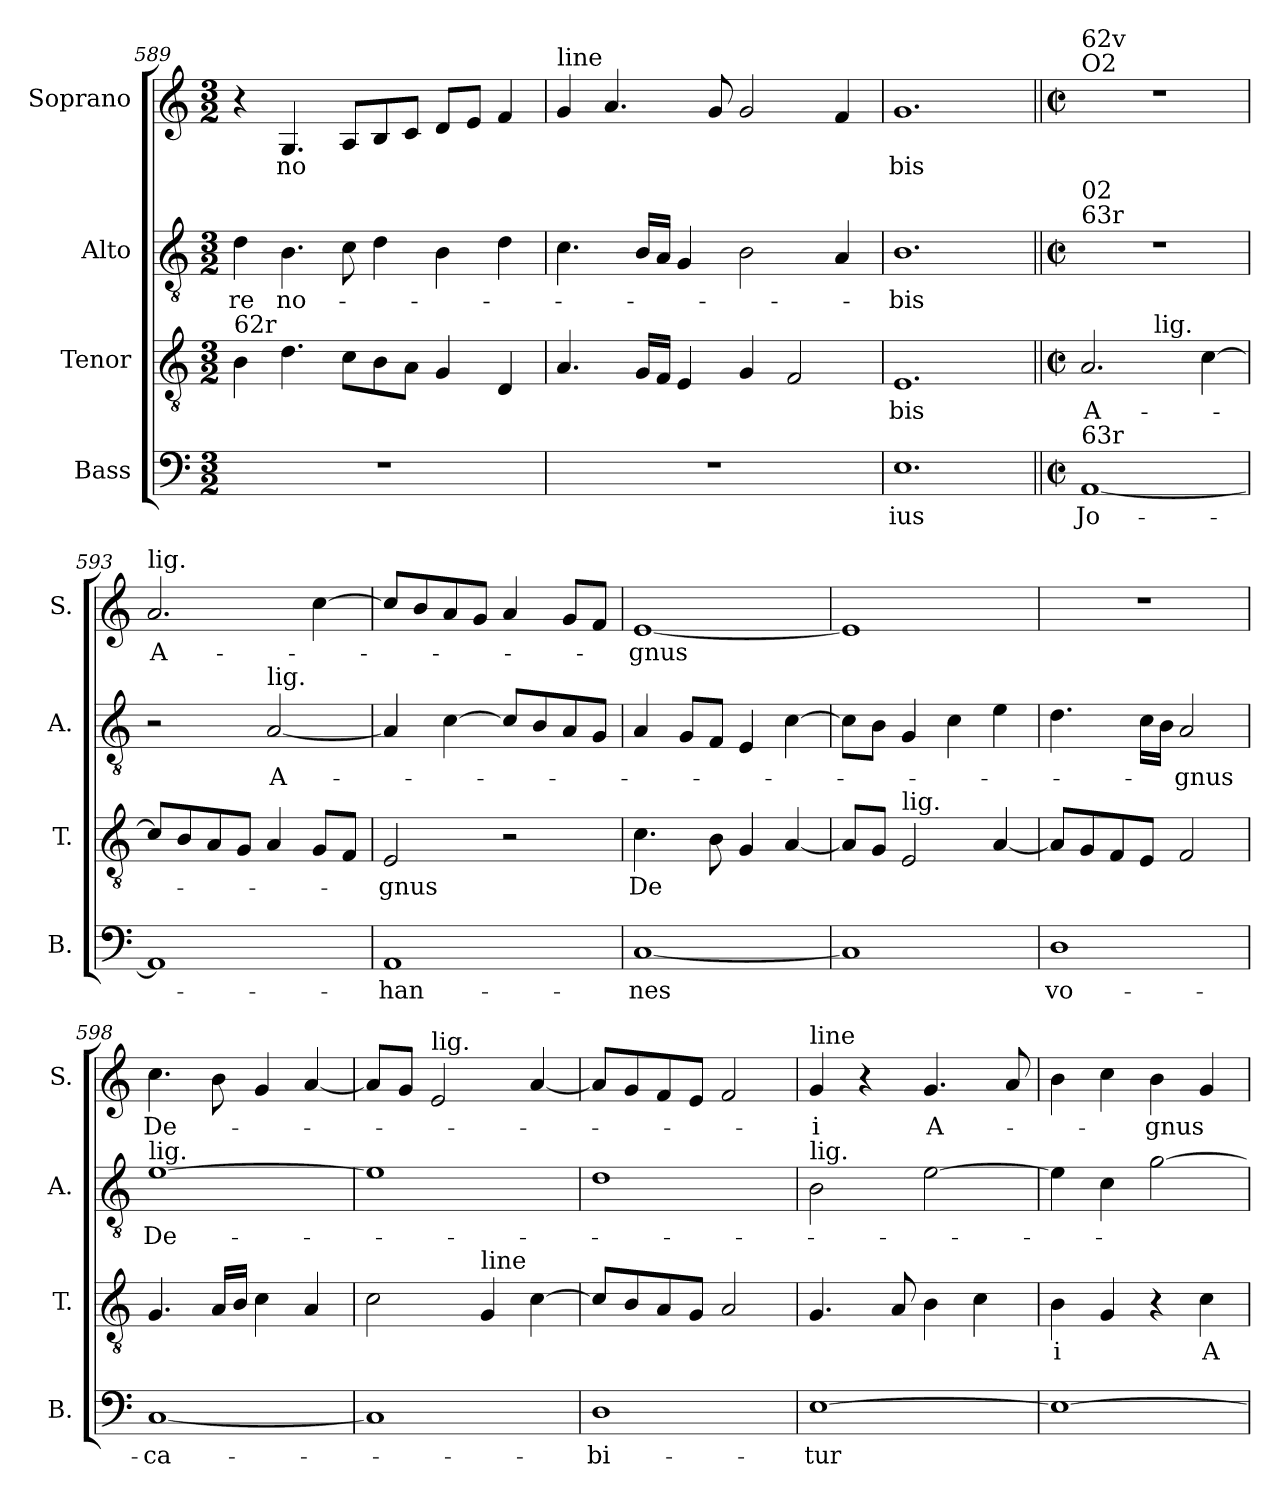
**kern	**text	**kern	**text	**kern	**text	**kern	**text
*part4	*part4	*part3	*part3	*part2	*part2	*part1	*part1
*staff4	*staff4	*staff3	*staff3	*staff2	*staff2	*staff1	*staff1
*I"Bass	*	*I"Tenor	*	*I"Alto	*	*I"Soprano	*
*I'B.	*	*I'T.	*	*I'A.	*	*I'S.	*
*clefF4	*	*clefGv2	*	*clefGv2	*	*clefG2	*
*k[]	*	*k[]	*	*k[]	*	*k[]	*
*M3/2	*	*M3/2	*	*M3/2	*	*M3/2	*
=589	=589	=589	=589	=589	=589	=589	=589
!	!	!LO:TX:a:t=62r	!	!	!	!	!
!	!	!	!	!	!LO:LY:b	!	!
1.r	.	4B\	.	4d\	-re	4r	.
!	!	!	!	!	!LO:LY:b	!	!LO:LY:b
.	.	4.d\	.	4.B\	no-	4.G/	no
.	.	8c\L	.	8c\	.	8A/L	.
.	.	8B\	.	4d\	.	8B/	.
.	.	8A\J	.	.	.	8c/J	.
.	.	4G/	.	4B\	.	8d/L	.
.	.	.	.	.	.	8e/J	.
.	.	4D/	.	4d\	.	4f/	.
=590	=590	=590	=590	=590	=590	=590	=590
!	!	!	!	!	!	!LO:TX:a:t=line	!
1.r	.	4.A/	.	4.c\	.	4g/	.
.	.	.	.	.	.	4.a/	.
.	.	16G/LL	.	16B/LL	.	.	.
.	.	16F/JJ	.	16A/JJ	.	.	.
.	.	4E/	.	4G/	.	.	.
.	.	.	.	.	.	8g/	.
.	.	4G/	.	2B\	.	2g/	.
.	.	2F/	.	.	.	.	.
.	.	.	.	4A/	.	4f/	.
=591	=591	=591	=591	=591	=591	=591	=591
!	!LO:LY:b	!	!LO:LY:b	!	!LO:LY:b	!	!LO:LY:b
1.E	ius	1.E	-bis	1.B	-bis	1.g	bis
!!LO:PB:g=z
=592||	=592||	=592||	=592||	=592||	=592||	=592||	=592||
*M2/2	*	*M2/2	*	*M2/2	*	*M2/2	*
*met(c|)	*	*met(c|)	*	*met(c|)	*	*met(c|)	*
!	!	!	!	!	!	!LO:TX:a:t=O2	!
!	!	!	!	!	!	!LO:TX:a:t=62v	!
!	!	!	!	!LO:TX:a:t=63r	!	!	!
!	!	!	!	!LO:TX:a:t=02	!	!	!
!	!	!LO:TX:a:t=62v	!	!	!	!	!
!	!	!LO:TX:a:t=02	!	!	!	!	!
!LO:TX:a:t=63r	!	!	!	!	!	!	!
!	!LO:LY:b	!	!LO:LY:b	!	!	!	!
*	*	*^	*	*	*	*	*
[1AA	Jo-	2.A/	2ryy	A-	1r	.	1r	.
!	!	!	!LO:TX:a:t=lig.	!	!	!	!	!
.	.	.	2ryy	.	.	.	.	.
.	.	[4c\	.	.	.	.	.	.
=593	=593	=593	=593	=593	=593	=593	=593	=593
!	!	!	!	!	!	!	!LO:TX:a:t=lig.	!
!	!	!	!	!	!	!	!	!LO:LY:b
*	*	*v	*v	*	*	*	*	*
1AA]	.	8c/L]	.	2r	.	2.a/	A-
.	.	8B/	.	.	.	.	.
.	.	8A/	.	.	.	.	.
.	.	8G/J	.	.	.	.	.
!	!	!	!	!LO:TX:a:t=lig.	!	!	!
!	!	!	!	!	!LO:LY:b	!	!
.	.	4A/	.	[2A/	A-	.	.
.	.	8G/L	.	.	.	[4cc\	.
.	.	8F/J	.	.	.	.	.
=594	=594	=594	=594	=594	=594	=594	=594
!	!LO:LY:b	!	!LO:LY:b	!	!	!	!
1AA	-han-	2E/	-gnus	4A/]	.	8cc/L]	.
.	.	.	.	.	.	8b/	.
.	.	.	.	[4c\	.	8a/	.
.	.	.	.	.	.	8g/J	.
.	.	2r	.	8c/L]	.	4a/	.
.	.	.	.	8B/	.	.	.
.	.	.	.	8A/	.	8g/L	.
.	.	.	.	8G/J	.	8f/J	.
=595	=595	=595	=595	=595	=595	=595	=595
!	!LO:LY:b	!	!LO:LY:b	!	!	!	!LO:LY:b
[1C	-nes	4.c\	De	4A/	.	[1e	-gnus
.	.	.	.	8G/L	.	.	.
.	.	8B\	.	8F/J	.	.	.
.	.	4G/	.	4E/	.	.	.
.	.	[4A/	.	[4c\	.	.	.
=596	=596	=596	=596	=596	=596	=596	=596
1C]	.	8A/L]	.	8c\L]	.	1e]	.
.	.	8G/J	.	8B\J	.	.	.
!	!	!LO:TX:a:t=lig.	!	!	!	!	!
.	.	2E/	.	4G/	.	.	.
.	.	.	.	4c\	.	.	.
.	.	[4A/	.	4e\	.	.	.
=597	=597	=597	=597	=597	=597	=597	=597
!	!LO:LY:b	!	!	!	!	!	!
1D	vo-	8A/L]	.	4.d\	.	1r	.
.	.	8G/	.	.	.	.	.
.	.	8F/	.	.	.	.	.
.	.	8E/J	.	16c\LL	.	.	.
.	.	.	.	16B\JJ	.	.	.
!	!	!	!	!	!LO:LY:b	!	!
.	.	2F/	.	2A/	-gnus	.	.
=598	=598	=598	=598	=598	=598	=598	=598
!	!	!	!	!LO:TX:a:t=lig.	!	!	!
!	!LO:LY:b	!	!	!	!LO:LY:b	!	!LO:LY:b
[1C	-ca-	4.G/	.	[1e	De-	4.cc\	De-
.	.	16A/LL	.	.	.	8b\	.
.	.	16B/JJ	.	.	.	.	.
.	.	4c\	.	.	.	4g/	.
.	.	4A/	.	.	.	[4a/	.
=599	=599	=599	=599	=599	=599	=599	=599
1C]	.	2c\	.	1e]	.	8a/L]	.
.	.	.	.	.	.	8g/J	.
!	!	!	!	!	!	!LO:TX:a:t=lig.	!
.	.	.	.	.	.	2e/	.
!	!	!LO:TX:a:t=line	!	!	!	!	!
.	.	4G/	.	.	.	.	.
.	.	[4c\	.	.	.	[4a/	.
!!LO:LB:g=z
=600	=600	=600	=600	=600	=600	=600	=600
!	!LO:LY:b	!	!	!	!	!	!
1D	-bi-	8c/L]	.	1d	.	8a/L]	.
.	.	8B/	.	.	.	8g/	.
.	.	8A/	.	.	.	8f/	.
.	.	8G/J	.	.	.	8e/J	.
.	.	2A/	.	.	.	2f/	.
=601	=601	=601	=601	=601	=601	=601	=601
!	!	!	!	!	!	!LO:TX:a:t=line	!
!	!	!	!	!LO:TX:a:t=lig.	!	!	!
!	!LO:LY:b	!	!	!	!	!	!LO:LY:b
[1E	-tur	4.G/	.	2B\	.	4g/	-i
.	.	.	.	.	.	4r	.
.	.	8A/	.	.	.	.	.
!	!	!	!	!	!	!	!LO:LY:b
.	.	4B\	.	[2e\	.	4.g/	A-
.	.	4c\	.	.	.	.	.
.	.	.	.	.	.	8a/	.
=602	=602	=602	=602	=602	=602	=602	=602
!	!	!	!LO:LY:b	!	!	!	!
1E_	.	4B\	i	4e\]	.	4b\	.
.	.	4G/	.	4c\	.	4cc\	.
!	!	!	!	!	!	!	!LO:LY:b
.	.	4r	.	[2g\	.	4b\	-gnus
!	!	!	!LO:LY:b	!	!	!	!
.	.	4c\	A-	.	.	4g/	.
=	=	=	=	=	=	=	=
*-	*-	*-	*-	*-	*-	*-	*-
